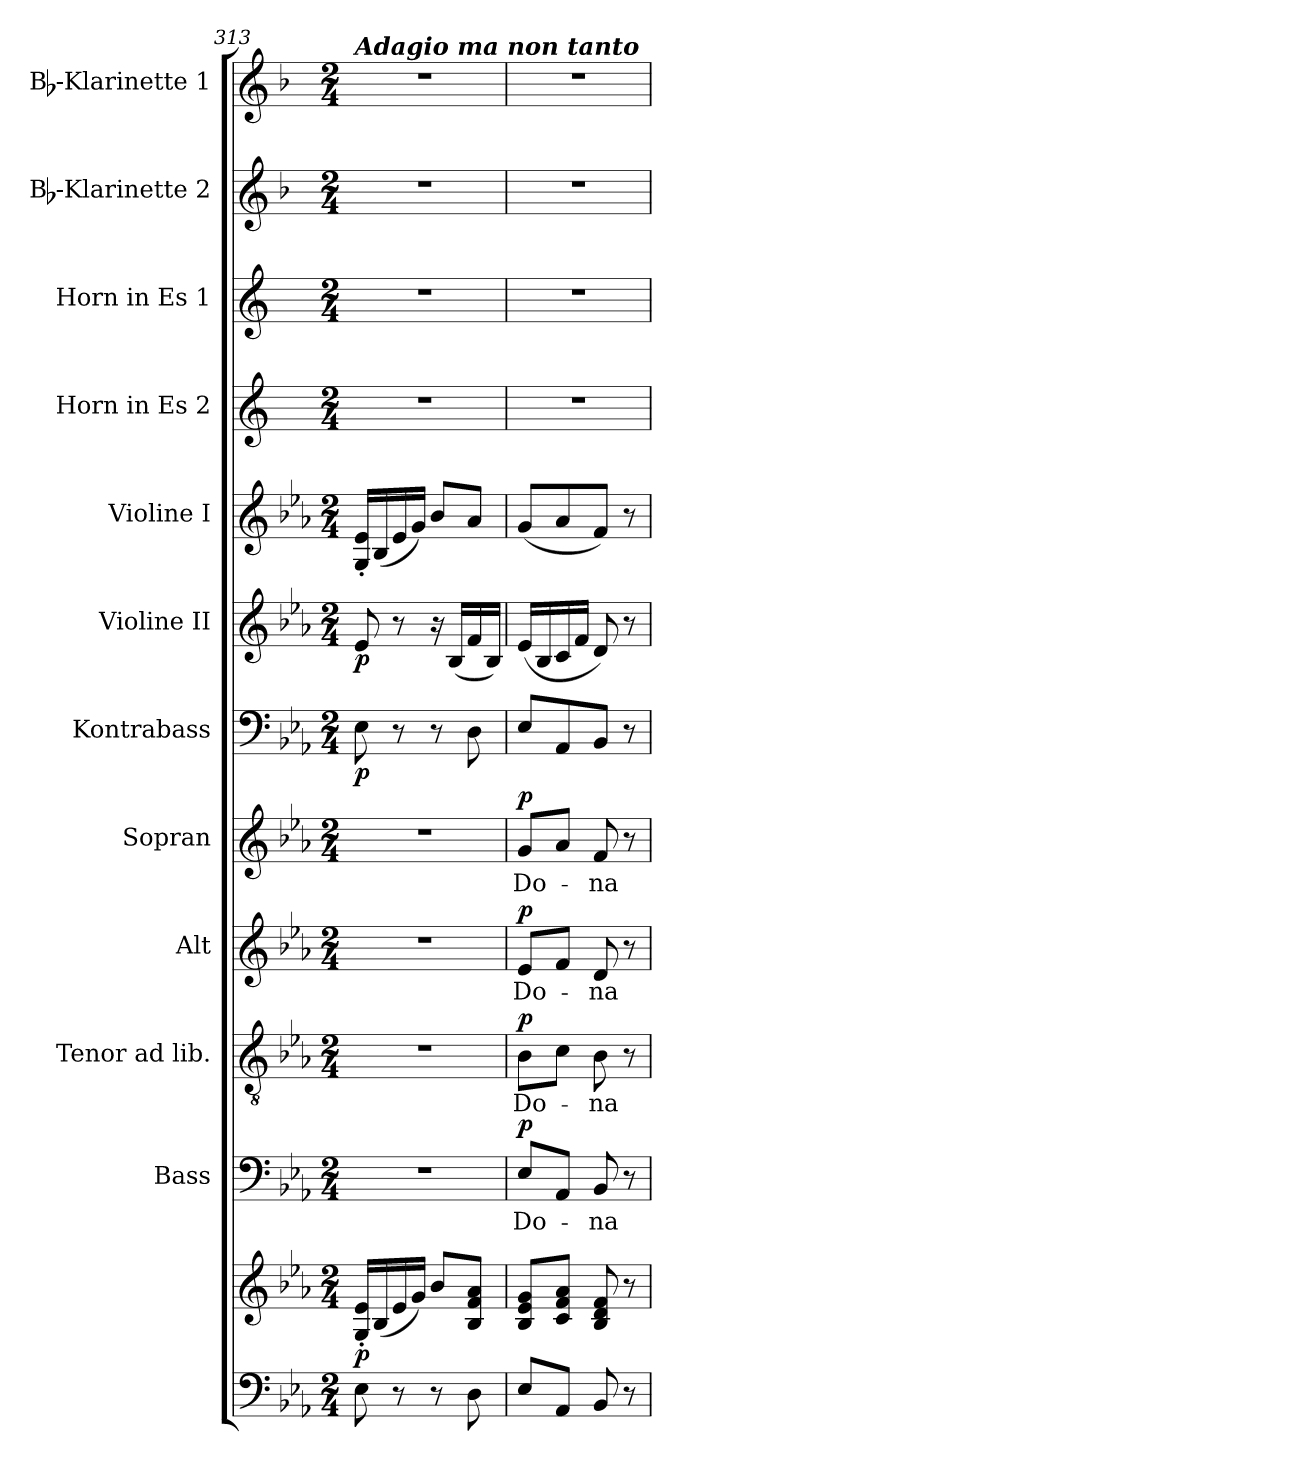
**kern	**kern	**dynam	**kern	**text	**dynam	**kern	**text	**dynam	**kern	**text	**dynam	**kern	**text	**dynam	**kern	**dynam	**kern	**dynam	**kern	**kern	**kern	**kern	**kern
*part12	*part12	*part12	*part11	*part11	*part11	*part10	*part10	*part10	*part9	*part9	*part9	*part8	*part8	*part8	*part7	*part7	*part6	*part6	*part5	*part4	*part3	*part2	*part1
*staff13	*staff12	*staff12/13	*staff11	*staff11	*staff11	*staff10	*staff10	*staff10	*staff9	*staff9	*staff9	*staff8	*staff8	*staff8	*staff7	*staff7	*staff6	*staff6	*staff5	*staff4	*staff3	*staff2	*staff1
*	*	*	*I"Bass	*	*	*I"Tenor ad lib.	*	*	*I"Alt	*	*	*I"Sopran	*	*	*I"Kontrabass	*	*I"Violine II	*	*I"Violine I	*I"Horn in Es 2	*I"Horn in Es 1	*I"Bb-Klarinette 2	*I"Bb-Klarinette 1
*	*	*	*I'B.	*	*	*I'T.	*	*	*I'A.	*	*	*I'S.	*	*	*I'Kb.	*	*I'Vl. II	*	*I'Vl. I	*	*	*I'Bb Kl. 2	*I'Bb Kl. 1
!!LO:PB:g=z
*clefF4	*clefG2	*	*clefF4	*	*	*clefGv2	*	*	*clefG2	*	*	*clefG2	*	*	*clefF4	*	*clefG2	*	*clefG2	*clefG2	*clefG2	*clefG2	*clefG2
*	*	*	*	*	*	*	*	*	*	*	*	*	*	*	*ITrd7c12	*	*	*	*	*ITrd5c9	*ITrd5c9	*ITrd1c2	*ITrd1c2
*k[b-e-a-]	*k[b-e-a-]	*	*k[b-e-a-]	*	*	*k[b-e-a-]	*	*	*k[b-e-a-]	*	*	*k[b-e-a-]	*	*	*k[b-e-a-]	*	*k[b-e-a-]	*	*k[b-e-a-]	*k[b-e-a-]	*k[b-e-a-]	*k[b-e-a-]	*k[b-e-a-]
*E-:	*E-:	*	*E-:	*	*	*E-:	*	*	*E-:	*	*	*E-:	*	*	*E-:	*	*E-:	*	*E-:	*E-:	*E-:	*E-:	*E-:
*M2/4	*M2/4	*	*M2/4	*	*	*M2/4	*	*	*M2/4	*	*	*M2/4	*	*	*M2/4	*	*M2/4	*	*M2/4	*M2/4	*M2/4	*M2/4	*M2/4
=313	=313	=313	=313	=313	=313	=313	=313	=313	=313	=313	=313	=313	=313	=313	=313	=313	=313	=313	=313	=313	=313	=313	=313
!	!	!	!	!	!	!	!	!	!	!	!	!	!	!	!	!	!	!	!	!	!	!	!LO:TX:a:Bi:t=Adagio ma non tanto
!	!	!LO:DY:b	!	!	!	!	!	!	!	!	!	!	!	!	!	!LO:DY:b	!	!LO:DY:b	!	!	!	!	!
8E-\	16G/'< 16e-/'<LL	p	2r	.	.	2r	.	.	2r	.	.	2r	.	.	8EE-\	p	8e-/	p	16G/'< 16e-/'<LL	2r	2r	2r	2r
.	(<16B-/	.	.	.	.	.	.	.	.	.	.	.	.	.	.	.	.	.	(<16B-/	.	.	.	.
8r	16e-/	.	.	.	.	.	.	.	.	.	.	.	.	.	8r	.	8r	.	16e-/	.	.	.	.
.	16g/JJ)	.	.	.	.	.	.	.	.	.	.	.	.	.	.	.	.	.	16g/JJ)	.	.	.	.
8r	8b-/L	.	.	.	.	.	.	.	.	.	.	.	.	.	8r	.	16r	.	8b-/L	.	.	.	.
.	.	.	.	.	.	.	.	.	.	.	.	.	.	.	.	.	(<16B-/LL	.	.	.	.	.	.
8D\	8B-/ 8f/ 8a-/J	.	.	.	.	.	.	.	.	.	.	.	.	.	8DD\	.	16f/	.	8a-/J	.	.	.	.
.	.	.	.	.	.	.	.	.	.	.	.	.	.	.	.	.	16B-/JJ)	.	.	.	.	.	.
=314	=314	=314	=314	=314	=314	=314	=314	=314	=314	=314	=314	=314	=314	=314	=314	=314	=314	=314	=314	=314	=314	=314	=314
!	!	!	!	!LO:LY:b	!LO:DY:a	!	!LO:LY:b	!LO:DY:a	!	!LO:LY:b	!LO:DY:a	!	!LO:LY:b	!LO:DY:a	!	!	!	!	!	!	!	!	!
8E-/L	8B-/ 8e-/ 8g/L	.	8E-/L	Do-	p	8B-\L	Do-	p	8e-/L	Do-	p	8g/L	Do-	p	8EE-/L	.	(<16e-/LL	.	(<8g/L	2r	2r	2r	2r
.	.	.	.	.	.	.	.	.	.	.	.	.	.	.	.	.	16B-/	.	.	.	.	.	.
8AA-/J	8c/ 8f/ 8a-/J	.	8AA-/J	.	.	8c\J	.	.	8f/J	.	.	8a-/J	.	.	8AAA-/	.	16c/	.	8a-/	.	.	.	.
.	.	.	.	.	.	.	.	.	.	.	.	.	.	.	.	.	16f/JJ	.	.	.	.	.	.
!	!	!	!	!LO:LY:b	!	!	!LO:LY:b	!	!	!LO:LY:b	!	!	!LO:LY:b	!	!	!	!	!	!	!	!	!	!
8BB-/	8B-/ 8d/ 8f/	.	8BB-/	-na	.	8B-\	-na	.	8d/	-na	.	8f/	-na	.	8BBB-/J	.	8d/)	.	8f/J)	.	.	.	.
8r	8r	.	8r	.	.	8r	.	.	8r	.	.	8r	.	.	8r	.	8r	.	8r	.	.	.	.
=	=	=	=	=	=	=	=	=	=	=	=	=	=	=	=	=	=	=	=	=	=	=	=
*-	*-	*-	*-	*-	*-	*-	*-	*-	*-	*-	*-	*-	*-	*-	*-	*-	*-	*-	*-	*-	*-	*-	*-
